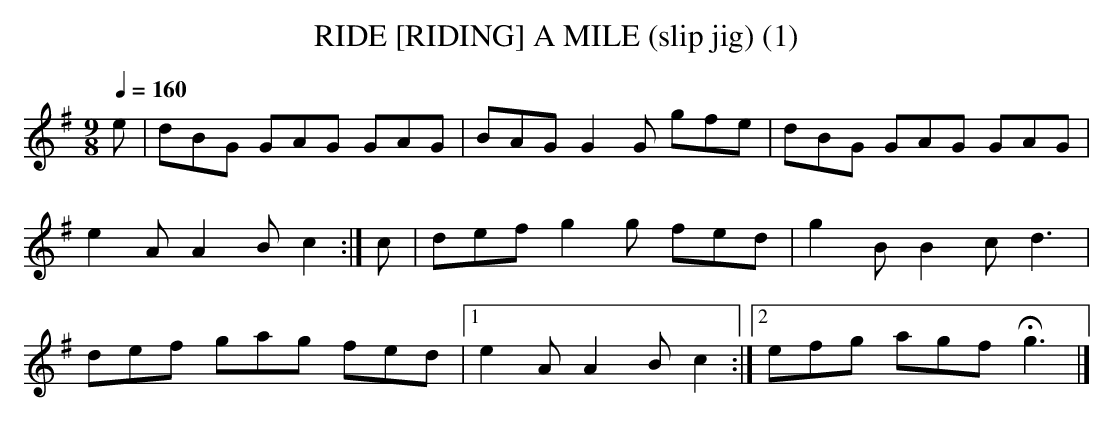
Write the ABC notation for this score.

X:1
T:RIDE [RIDING] A MILE (slip jig) (1)
Q:1/4=160
L:1/8
M:9/8
K:G
e|dBG GAG GAG|BAG G2G gfe|dBG GAG GAG|
e2A A2B c2 :|c|def g2g fed|g2B B2c d3|
def gag fed|1 e2A A2B c2 :|2 efg agf Hg3|]
